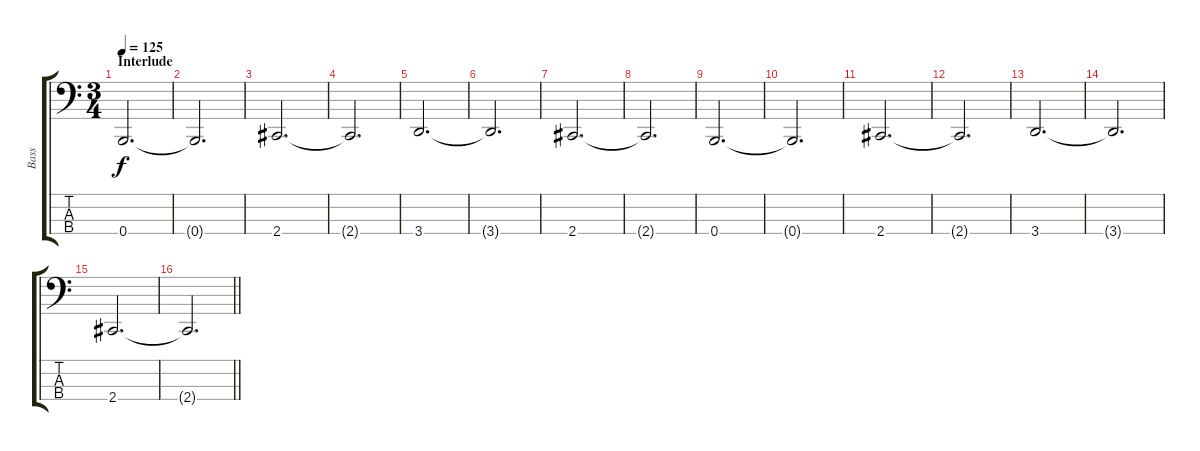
\track ("Bass" "Bass") {instrument electricbasspick}
\staff {score tabs}
\tuning (D2 A1 E1 B0) {hide}
\ts (3 4)
\section ("" "Interlude")
\tempo 125
\clef f4
\ks c
0.4.2{d dy f} |
0.4{t}.2{d} |
2.4.2{d} |
2.4{t}.2{d} |
3.4.2{d} |
3.4{t}.2{d} |
2.4.2{d} |
2.4{t}.2{d} |
0.4.2{d} |
0.4{t}.2{d} |
2.4.2{d} |
2.4{t}.2{d} |
3.4.2{d} |
3.4{t}.2{d} |
2.4.2{d} |
\barLineRight lightlight
2.4{t}.2{d}
